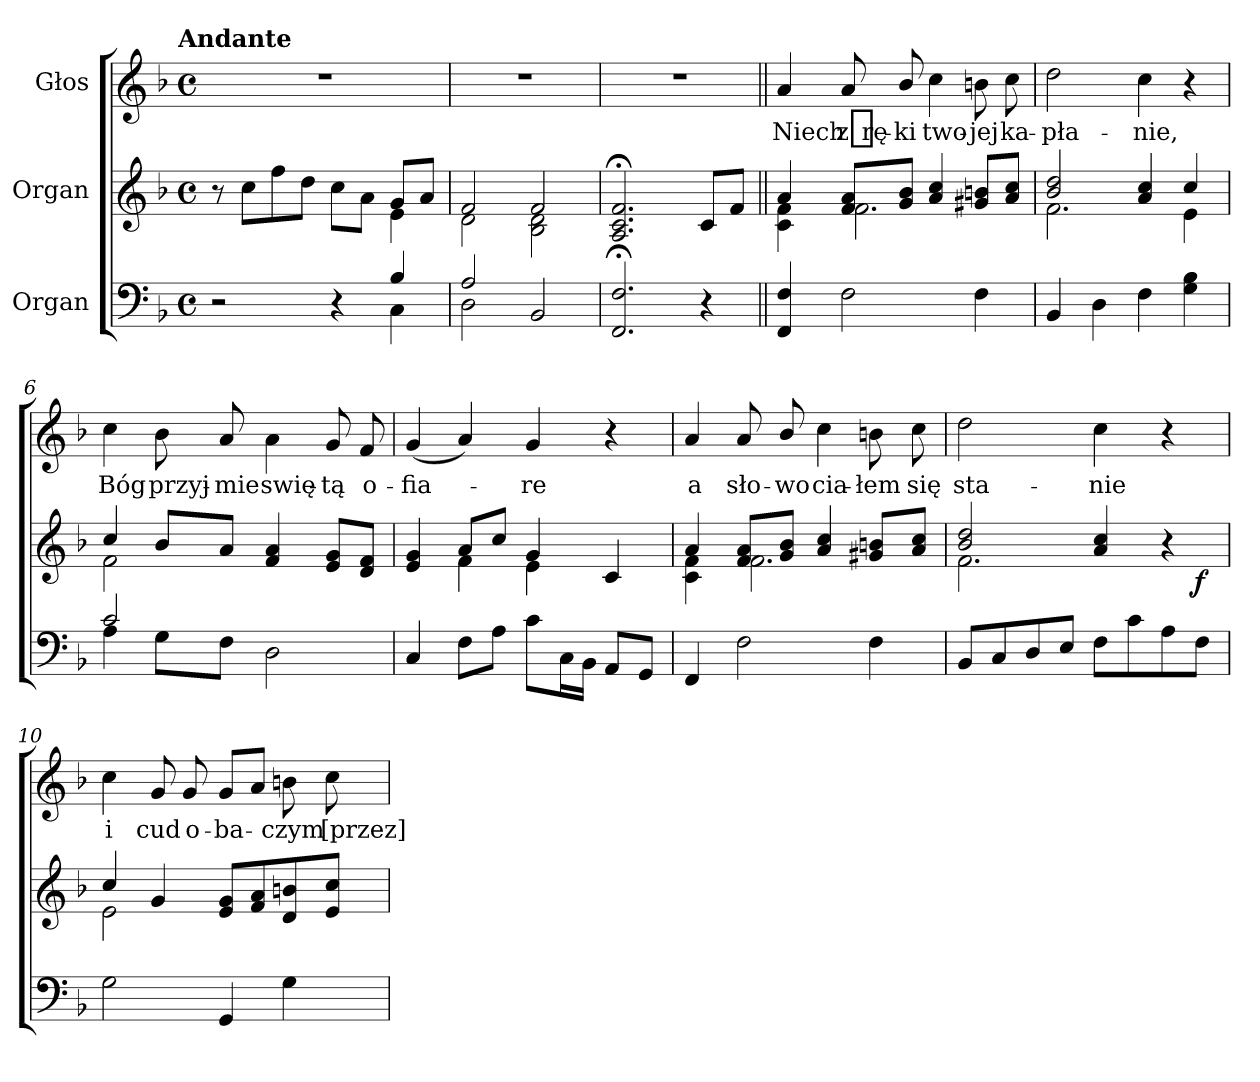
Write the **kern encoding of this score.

**kern	**kern	**dynam	**kern	**text
*part3	*part2	*part2	*part1	*part1
*staff3	*staff2	*staff2	*staff1	*staff1
*I"Organ	*I"Organ	*	*I"Głos	*
*clefF4	*clefG2	*	*clefG2	*
*k[b-]	*k[b-]	*	*k[b-]	*
*F:	*F:	*	*F:	*
!!LO:TX:omd:t=Andante
*M4/4	*M4/4	*	*M4/4	*
*met(c)	*met(c)	*	*met(c)	*
*MM72	*MM72	*	*MM72	*
=1	=1	=1	=1	=1
*^	*^	*	*	*
2r	2ryy	8r	2ryy	.	1r	.
.	.	8cc\L	.	.	.	.
.	.	8ff\	.	.	.	.
.	.	8dd\J	.	.	.	.
4r	4ryy	8cc\L	4ryy	.	.	.
.	.	8a\J	.	.	.	.
4B-/	4C\	8g/L	4e\	.	.	.
.	.	8a/J	.	.	.	.
=2	=2	=2	=2	=2	=2	=2
2A/	2D\	2f/	2d\	.	1r	.
2BB-/	2ryy	2f/	2B-\ 2d\	.	.	.
*v	*v	*	*	*	*	*
*	*v	*v	*	*	*
=3	=3	=3	=3	=3
2.FF;/ 2.F;/	2.A;</ 2.c;</ 2.f;</	.	1r	.
4r	8c/L	.	.	.
.	8f/J	.	.	.
=4||	=4||	=4||	=4||	=4||
*	*^	*	*	*
4FF/ 4F/	4a/	4c\ 4f\	.	4a/	Niech
2F\	8f/ 8a/L	2.f\	.	8a/	z rę-
.	8g/ 8b-/J	.	.	8b-/	-ki
.	4a/ 4cc/	.	.	4cc\	two-
4F\	8g#X/ 8bn/L	.	.	8bn\	-jej
.	8a/ 8cc/J	.	.	8cc\	ka-
=5	=5	=5	=5	=5	=5
4BB-/	2b-/ 2dd/	2.f\	.	2dd\	-pła-
4D\	.	.	.	.	.
4F\	4a/ 4cc/	.	.	4cc\	-nie,
4G\ 4B-\	4cc/	4e\	.	4r	.
=6	=6	=6	=6	=6	=6
*^	*	*	*	*	*
2c/	4A\	4cc/	2f\	.	4cc\	Bóg
.	8G\L	8b-/L	.	.	8b-\	przyj-
.	8F\J	8a/J	.	.	8a/	-mie
2ryy	2D\	4f/ 4a/	2ryy	.	4a\	swię-
.	.	8e/ 8g/L	.	.	8g/	-tą
.	.	8d/ 8f/J	.	.	8f/	o-
*v	*v	*	*	*	*	*
=7	=7	=7	=7	=7	=7
4C/	4e/ 4g/	4ryy	.	(4g/	-fia-
8F\L	8a/L	4f\	.	4a/)	.
8A\J	8cc/J	.	.	.	.
8c\L	4g/	4e\	.	4g/	-re
16C\L	.	.	.	.	.
16BB-\JJ	.	.	.	.	.
8AA/L	4c/	4ryy	.	4r	.
8GG/J	.	.	.	.	.
=8	=8	=8	=8	=8	=8
4FF/	4a/	4c\ 4f\	.	4a/	a
2F\	8f/ 8a/L	2.f\	.	8a/	sło-
.	8g/ 8b-/J	.	.	8b-/	-wo
.	4a/ 4cc/	.	.	4cc\	cia-
4F\	8g#X/ 8bn/L	.	.	8bn\	-łem
.	8a/ 8cc/J	.	.	8cc\	się
=9	=9	=9	=9	=9	=9
*	*	*^	*	*	*
8BB-/L	2b-/ 2dd/	2.f\	2..ryy	.	2dd\	sta-
8C/	.	.	.	.	.	.
8D/	.	.	.	.	.	.
8E/J	.	.	.	.	.	.
8F\L	4a/ 4cc/	.	.	.	4cc\	-nie
8c\	.	.	.	.	.	.
8A\	4r	4ryy	.	.	4r	.
8F\J	.	.	8ryy	f	.	.
*	*	*v	*v	*	*	*
=10	=10	=10	=10	=10	=10
2G\	4cc/	2e\	.	4cc\	i
.	4g/	.	.	8g/	cud
.	.	.	.	8g/	o-
4GG/	8e/ 8g/L	2ryy	.	8g/L	-ba-
.	8f/ 8a/	.	.	8a/J	.
4G\	8d/ 8bn/	.	.	8bn\	-czym
.	8e/ 8cc/J	.	.	8cc\	[przez]
*	*v	*v	*	*	*
=	=	=	=	=
*-	*-	*-	*-	*-
